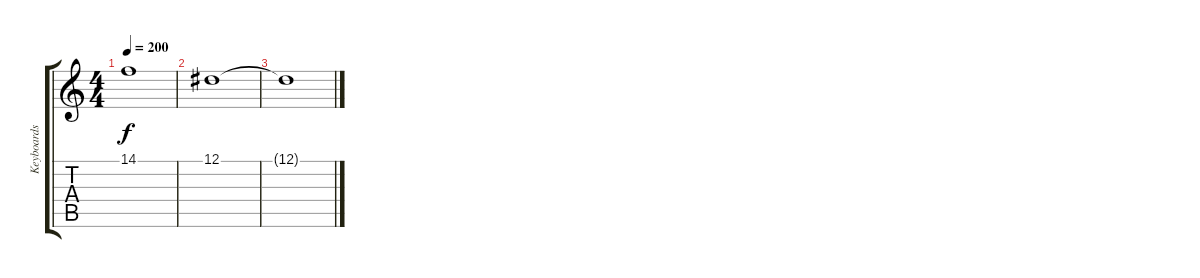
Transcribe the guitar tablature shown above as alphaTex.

\track ("Keyboards" "Keyboards") {instrument stringensemble1}
\staff {score tabs}
\tuning (Eb4 Bb3 Gb3 Db3 Ab2 Eb2) {hide}
\ts (4 4)
\tempo 200
\clef g2
\ks c
14.1.1{dy f} |
12.1.1 |
12.1{t}.1
